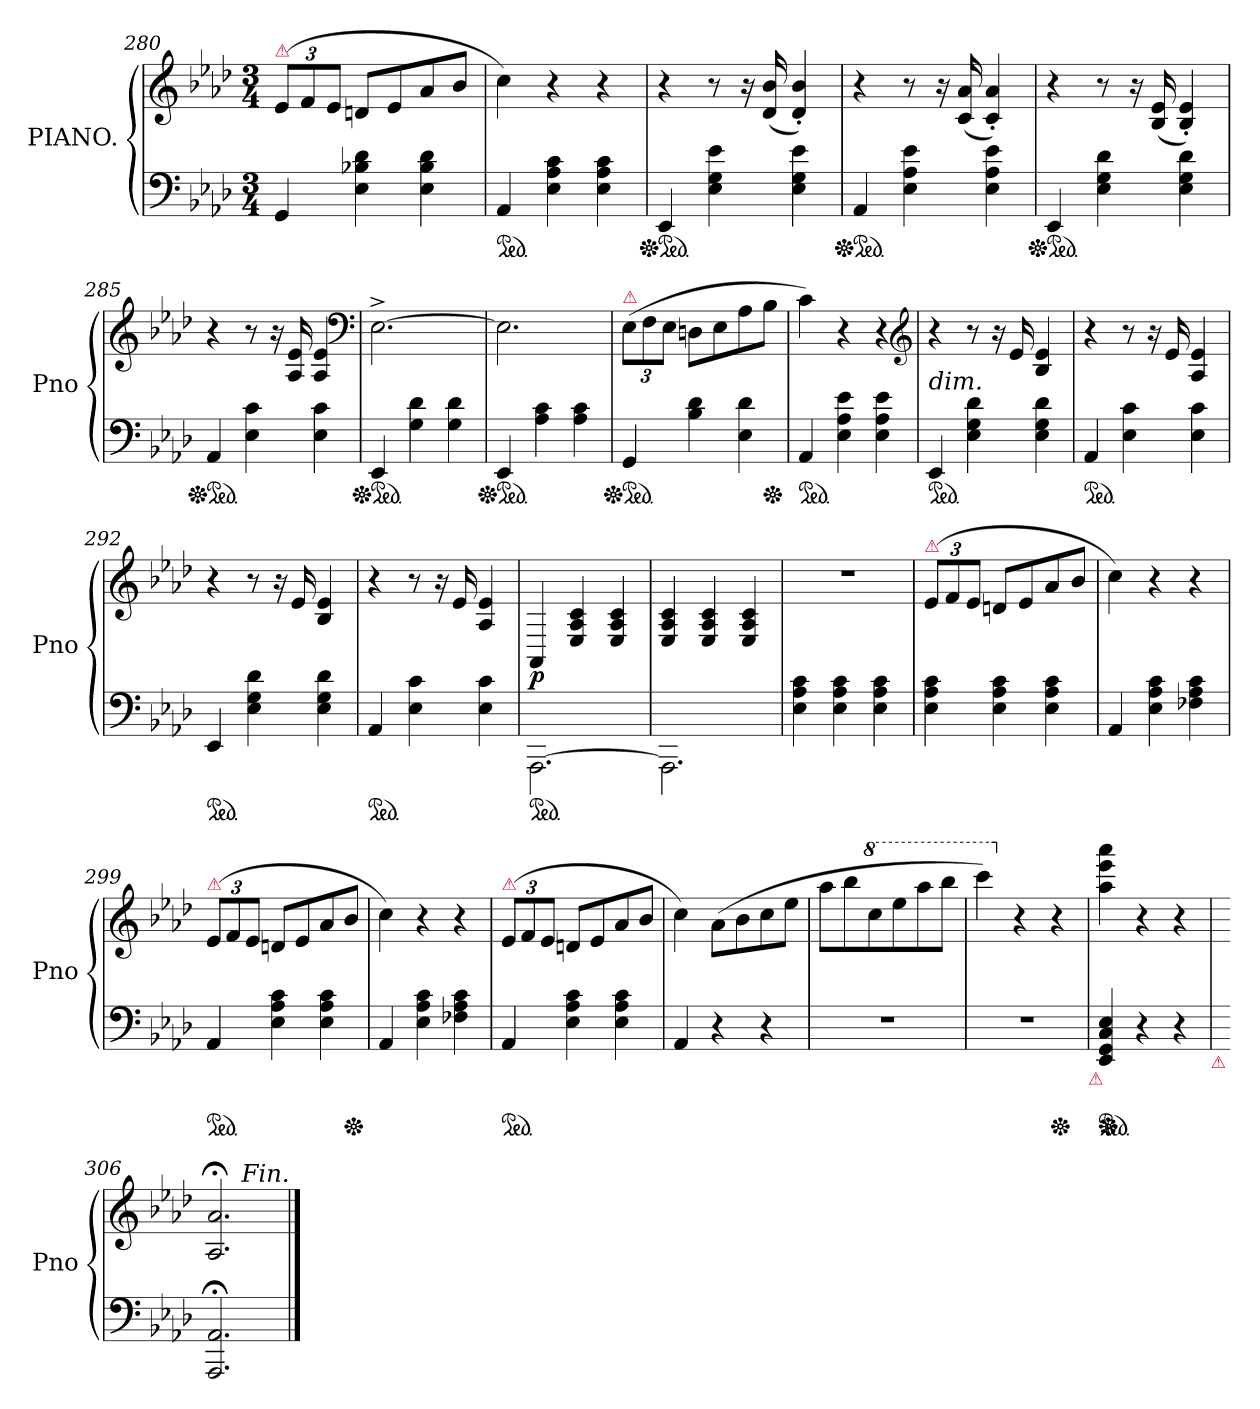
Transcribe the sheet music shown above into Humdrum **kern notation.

**kern	**kern	**dynam
*part1	*part1	*part1
*staff2	*staff1	*staff1/2
*I"PIANO.	*	*
*I'Pno	*	*
*clefF4	*clefG2	*
*k[b-e-a-d-]	*k[b-e-a-d-]	*
*M3/4	*M3/4	*
=280	=280	=280
!	!LO:TX:a:color=crimson:t=⚠	!
4GG	(<12e-L	.
.	12f	.
.	12e-J	.
4E- 4B-X 4d-	8dnL	.
.	8e-	.
4E- 4B- 4d-	8a-	.
.	8b-J	.
=281	=281	=281
*ped	*	*
4AA-	4cc\)	.
4E- 4A- 4c	4r	.
4E- 4A- 4c	4r	.
=282	=282	=282
*Xped	*	*
*ped	*	*
4EE-	4r	.
4E- 4G 4e-	8r	.
.	16r	.
.	(<16d- 16b-	.
4E- 4G 4e-	4d-'< 4b-'<)	.
=283	=283	=283
*Xped	*	*
*ped	*	*
4AA-	4r	.
4E- 4A- 4e-	8r	.
.	16r	.
.	(<16c 16a-	.
4E- 4A- 4e-	4c'< 4a-'<)	.
=284	=284	=284
*Xped	*	*
*ped	*	*
4EE-	4r	.
4E- 4G 4d-	8r	.
.	16r	.
.	(<16B- 16e-	.
4E- 4G 4d-	4B-'< 4e-'<)	.
=285	=285	=285
*Xped	*	*
*ped	*	*
4AA-	4r	.
4E- 4c	8r	.
.	16r	.
.	16A- 16e-	.
4E- 4c	4A- 4e-	.
*	*clefF4	*
=286	=286	=286
*Xped	*	*
*ped	*	*
4EE-	[2.E-^>	.
4G 4d-	.	.
4G 4d-	.	.
=287	=287	=287
*Xped	*	*
*ped	*	*
4EE-	2.E-]	.
4A- 4c	.	.
4A- 4c	.	.
=288	=288	=288
!	!LO:TX:a:color=crimson:t=⚠	!
*Xped	*	*
*ped	*	*
4GG	(>12E-L	.
.	12F	.
.	12E-J	.
4B- 4d-	8DnL	.
.	8E-	.
4E- 4d-	8A-	.
*Xped	*	*
.	8B-J	.
=289	=289	=289
*ped	*	*
4AA-	4c)	.
4E- 4A- 4e-	4r	.
4E- 4A- 4e-	4r	.
*	*clefG2	*
=290	=290	=290
!	!LO:TX:c:i:t=dim.	!
*ped	*	*
4EE-	4r	.
4E- 4G 4d-	8r	.
.	16r	.
.	16e-	.
4E- 4G 4d-	4B- 4e-	.
=291	=291	=291
*ped	*	*
4AA-	4r	.
4E- 4c	8r	.
.	16r	.
.	16e-	.
4E- 4c	4A- 4e-	.
=292	=292	=292
*ped	*	*
4EE-	4r	.
4E- 4G 4d-	8r	.
.	16r	.
.	16e-	.
4E- 4G 4d-	4B- 4e-	.
=293	=293	=293
*ped	*	*
4AA-	4r	.
4E- 4c	8r	.
.	16r	.
.	16e-	.
4E- 4c	4A- 4e-	.
=294	=294	=294
!LO:TX:b:t=m. d.	!	!
*ped	*	*
[2.AAA-\	4AA-/	p
.	4E-/ 4A-/ 4c/	.
.	4E-/ 4A-/ 4c/	.
=295	=295	=295
2.AAA-\]	4E-/ 4A-/ 4c/	.
.	4E-/ 4A-/ 4c/	.
.	4E-/ 4A-/ 4c/	.
=296	=296	=296
4E-\ 4A-\ 4c\	2.r	.
4E-\ 4A-\ 4c\	.	.
4E-\ 4A-\ 4c\	.	.
=297	=297	=297
!	!LO:TX:a:color=crimson:t=⚠	!
4E-\ 4A-\ 4c\	(<12e-L	.
.	12f	.
.	12e-J	.
4E-\ 4A-\ 4c\	8dnL	.
.	8e-	.
4E-\ 4A-\ 4c\	8a-	.
.	8b-J	.
=298	=298	=298
4AA-	4cc\)	.
4E- 4A- 4c	4r	.
4F-X 4A- 4c	4r	.
=299	=299	=299
!	!LO:TX:a:color=crimson:t=⚠	!
*ped	*	*
4AA-	(<12e-L	.
.	12f	.
.	12e-J	.
4E- 4A- 4c	8dnL	.
.	8e-	.
4E- 4A- 4c	8a-	.
*Xped	*	*
.	8b-J	.
=300	=300	=300
4AA-	4cc)	.
4E- 4A- 4c	4r	.
4F-X 4A- 4c	4r	.
=301	=301	=301
!	!LO:TX:a:color=crimson:t=⚠	!
*ped	*	*
4AA-	(<12e-L	.
.	12f	.
.	12e-J	.
4E- 4A- 4c	8dnL	.
.	8e-	.
4E- 4A- 4c	8a-	.
.	8b-J	.
=302	=302	=302
4AA-	4cc)	.
4r	(>8a-L	.
.	8b-	.
4r	8cc	.
.	8ee-J	.
=303	=303	=303
2.r	8aa-L	.
.	8bb-	.
*	*8va	*
.	8ccc	.
.	8eee-	.
.	8aaa-	.
.	8bbb-J	.
=304	=304	=304
2.r	4cccc)	.
*	*X8va	*
.	4r	.
*Xped	*	*
.	4r	.
!LO:TX:b:color=crimson:t=⚠	!	!
=305	=305	=305
*ped	*	*
*Xped	*	*
4EE- 4GG 4C 4E-	4aa- 4eee- 4aaa-	.
4r	4r	.
4r	4r	.
!LO:TX:b:color=crimson:t=⚠	!	!
=306	=306	=306
2.AAA-; 2.AA-;	2.A-;< 2.a-;<	.
!	!LO:TX:a:i:t=Fin.	!
==	==	==
*-	*-	*-
